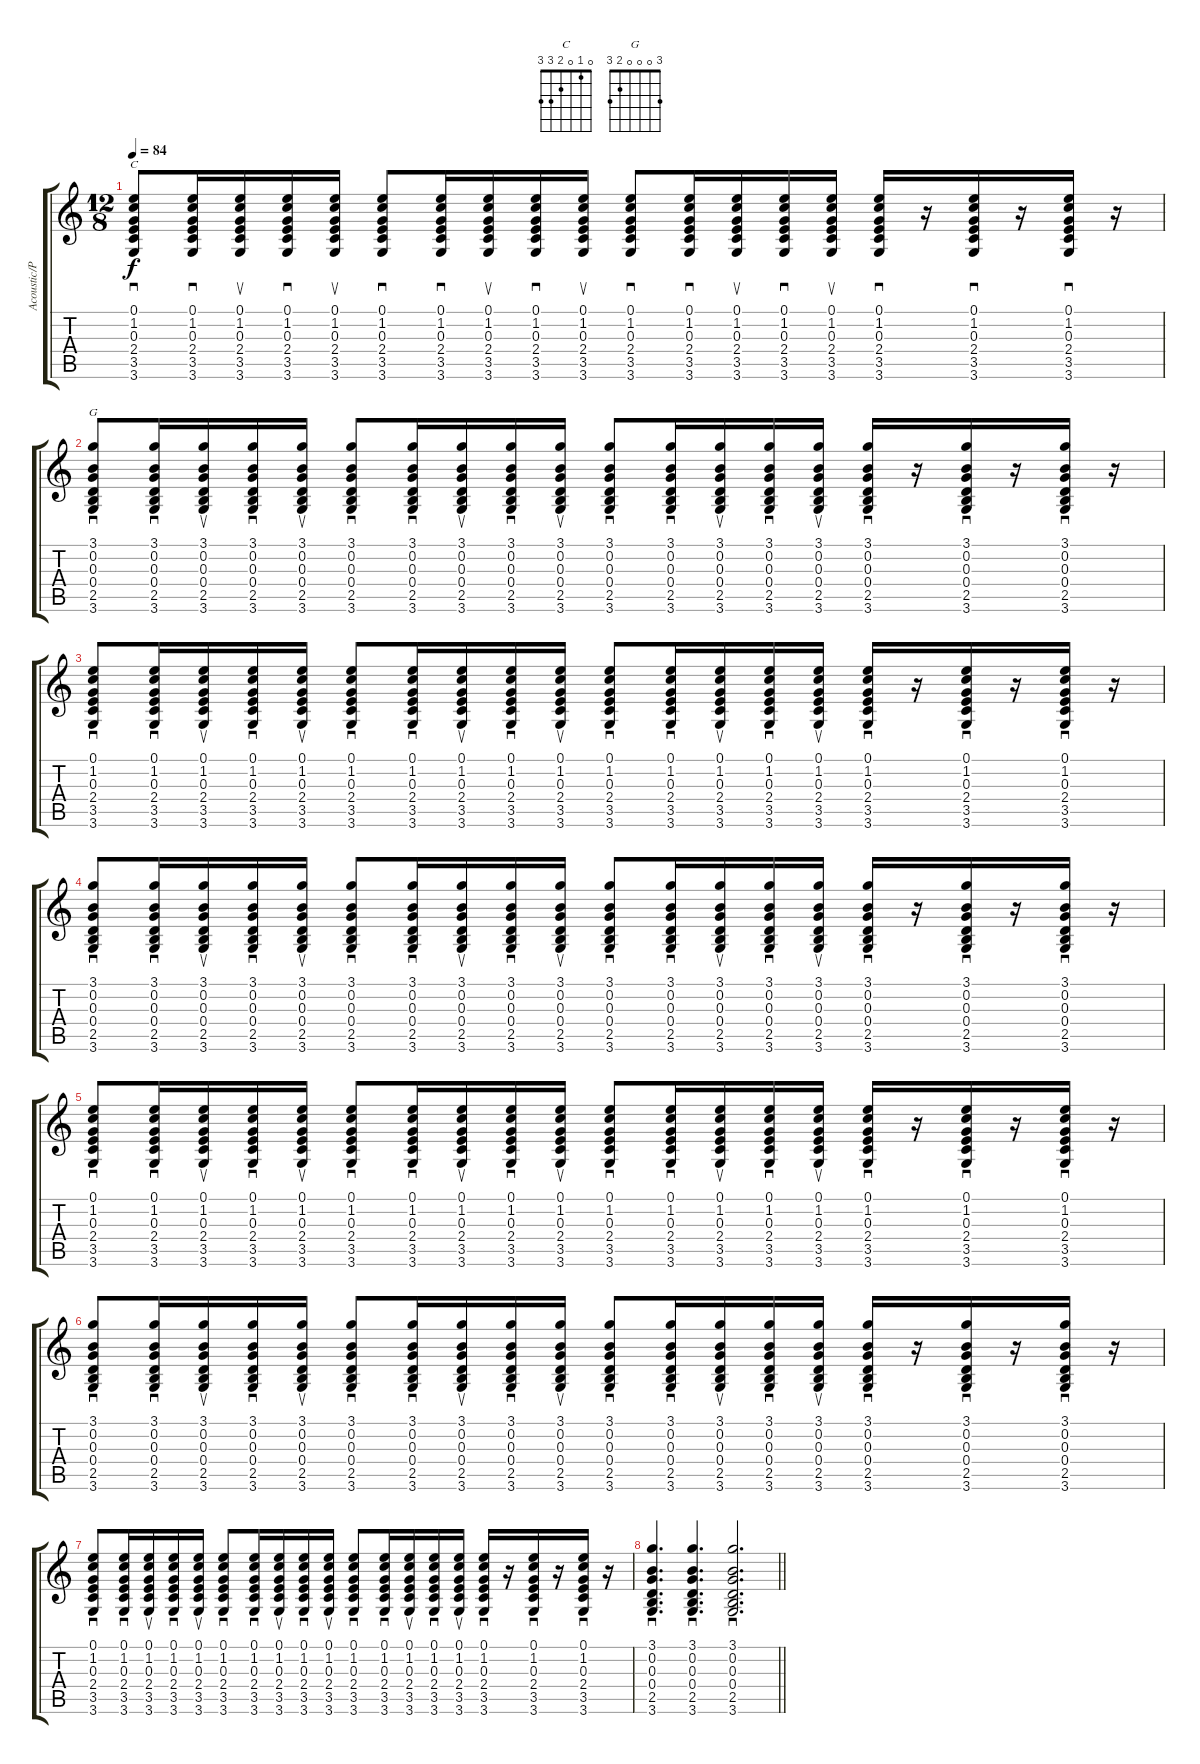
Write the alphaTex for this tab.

\track ("Acoustic/Pick and Strum" "Acoustic/P") {instrument acousticguitarsteel}
\staff {score tabs}
\tuning (E4 B3 G3 D3 A2 E2) {hide}
\chord ("C" 0 1 0 2 3 3)
\chord ("G" 3 0 0 0 2 3)
\ts (12 8)
\tempo 84
\clef g2
\ks c
(0.1 1.2 0.3 2.4 3.5 3.6).8{sd ch "C" dy f} (0.1 1.2 0.3 2.4 3.5 3.6).16{sd} (0.1 1.2 0.3 2.4 3.5 3.6).16{su} (0.1 1.2 0.3 2.4 3.5 3.6).16{sd} (0.1 1.2 0.3 2.4 3.5 3.6).16{su} (0.1 1.2 0.3 2.4 3.5 3.6).8{sd} (0.1 1.2 0.3 2.4 3.5 3.6).16{sd} (0.1 1.2 0.3 2.4 3.5 3.6).16{su} (0.1 1.2 0.3 2.4 3.5 3.6).16{sd} (0.1 1.2 0.3 2.4 3.5 3.6).16{su} (0.1 1.2 0.3 2.4 3.5 3.6).8{sd} (0.1 1.2 0.3 2.4 3.5 3.6).16{sd} (0.1 1.2 0.3 2.4 3.5 3.6).16{su} (0.1 1.2 0.3 2.4 3.5 3.6).16{sd} (0.1 1.2 0.3 2.4 3.5 3.6).16{su} (0.1 1.2 0.3 2.4 3.5 3.6).16{sd} r.16 (0.1 1.2 0.3 2.4 3.5 3.6).16{sd} r.16 (0.1 1.2 0.3 2.4 3.5 3.6).16{sd} r.16 |
(3.1 0.2 0.3 0.4 2.5 3.6).8{sd ch "G"} (3.1 0.2 0.3 0.4 2.5 3.6).16{sd} (3.1 0.2 0.3 0.4 2.5 3.6).16{su} (3.1 0.2 0.3 0.4 2.5 3.6).16{sd} (3.1 0.2 0.3 0.4 2.5 3.6).16{su} (3.1 0.2 0.3 0.4 2.5 3.6).8{sd} (3.1 0.2 0.3 0.4 2.5 3.6).16{sd} (3.1 0.2 0.3 0.4 2.5 3.6).16{su} (3.1 0.2 0.3 0.4 2.5 3.6).16{sd} (3.1 0.2 0.3 0.4 2.5 3.6).16{su} (3.1 0.2 0.3 0.4 2.5 3.6).8{sd} (3.1 0.2 0.3 0.4 2.5 3.6).16{sd} (3.1 0.2 0.3 0.4 2.5 3.6).16{su} (3.1 0.2 0.3 0.4 2.5 3.6).16{sd} (3.1 0.2 0.3 0.4 2.5 3.6).16{su} (3.1 0.2 0.3 0.4 2.5 3.6).16{sd} r.16 (3.1 0.2 0.3 0.4 2.5 3.6).16{sd} r.16 (3.1 0.2 0.3 0.4 2.5 3.6).16{sd} r.16 |
(0.1 1.2 0.3 2.4 3.5 3.6).8{sd} (0.1 1.2 0.3 2.4 3.5 3.6).16{sd} (0.1 1.2 0.3 2.4 3.5 3.6).16{su} (0.1 1.2 0.3 2.4 3.5 3.6).16{sd} (0.1 1.2 0.3 2.4 3.5 3.6).16{su} (0.1 1.2 0.3 2.4 3.5 3.6).8{sd} (0.1 1.2 0.3 2.4 3.5 3.6).16{sd} (0.1 1.2 0.3 2.4 3.5 3.6).16{su} (0.1 1.2 0.3 2.4 3.5 3.6).16{sd} (0.1 1.2 0.3 2.4 3.5 3.6).16{su} (0.1 1.2 0.3 2.4 3.5 3.6).8{sd} (0.1 1.2 0.3 2.4 3.5 3.6).16{sd} (0.1 1.2 0.3 2.4 3.5 3.6).16{su} (0.1 1.2 0.3 2.4 3.5 3.6).16{sd} (0.1 1.2 0.3 2.4 3.5 3.6).16{su} (0.1 1.2 0.3 2.4 3.5 3.6).16{sd} r.16 (0.1 1.2 0.3 2.4 3.5 3.6).16{sd} r.16 (0.1 1.2 0.3 2.4 3.5 3.6).16{sd} r.16 |
(3.1 0.2 0.3 0.4 2.5 3.6).8{sd} (3.1 0.2 0.3 0.4 2.5 3.6).16{sd} (3.1 0.2 0.3 0.4 2.5 3.6).16{su} (3.1 0.2 0.3 0.4 2.5 3.6).16{sd} (3.1 0.2 0.3 0.4 2.5 3.6).16{su} (3.1 0.2 0.3 0.4 2.5 3.6).8{sd} (3.1 0.2 0.3 0.4 2.5 3.6).16{sd} (3.1 0.2 0.3 0.4 2.5 3.6).16{su} (3.1 0.2 0.3 0.4 2.5 3.6).16{sd} (3.1 0.2 0.3 0.4 2.5 3.6).16{su} (3.1 0.2 0.3 0.4 2.5 3.6).8{sd} (3.1 0.2 0.3 0.4 2.5 3.6).16{sd} (3.1 0.2 0.3 0.4 2.5 3.6).16{su} (3.1 0.2 0.3 0.4 2.5 3.6).16{sd} (3.1 0.2 0.3 0.4 2.5 3.6).16{su} (3.1 0.2 0.3 0.4 2.5 3.6).16{sd} r.16 (3.1 0.2 0.3 0.4 2.5 3.6).16{sd} r.16 (3.1 0.2 0.3 0.4 2.5 3.6).16{sd} r.16 |
(0.1 1.2 0.3 2.4 3.5 3.6).8{sd} (0.1 1.2 0.3 2.4 3.5 3.6).16{sd} (0.1 1.2 0.3 2.4 3.5 3.6).16{su} (0.1 1.2 0.3 2.4 3.5 3.6).16{sd} (0.1 1.2 0.3 2.4 3.5 3.6).16{su} (0.1 1.2 0.3 2.4 3.5 3.6).8{sd} (0.1 1.2 0.3 2.4 3.5 3.6).16{sd} (0.1 1.2 0.3 2.4 3.5 3.6).16{su} (0.1 1.2 0.3 2.4 3.5 3.6).16{sd} (0.1 1.2 0.3 2.4 3.5 3.6).16{su} (0.1 1.2 0.3 2.4 3.5 3.6).8{sd} (0.1 1.2 0.3 2.4 3.5 3.6).16{sd} (0.1 1.2 0.3 2.4 3.5 3.6).16{su} (0.1 1.2 0.3 2.4 3.5 3.6).16{sd} (0.1 1.2 0.3 2.4 3.5 3.6).16{su} (0.1 1.2 0.3 2.4 3.5 3.6).16{sd} r.16 (0.1 1.2 0.3 2.4 3.5 3.6).16{sd} r.16 (0.1 1.2 0.3 2.4 3.5 3.6).16{sd} r.16 |
(3.1 0.2 0.3 0.4 2.5 3.6).8{sd} (3.1 0.2 0.3 0.4 2.5 3.6).16{sd} (3.1 0.2 0.3 0.4 2.5 3.6).16{su} (3.1 0.2 0.3 0.4 2.5 3.6).16{sd} (3.1 0.2 0.3 0.4 2.5 3.6).16{su} (3.1 0.2 0.3 0.4 2.5 3.6).8{sd} (3.1 0.2 0.3 0.4 2.5 3.6).16{sd} (3.1 0.2 0.3 0.4 2.5 3.6).16{su} (3.1 0.2 0.3 0.4 2.5 3.6).16{sd} (3.1 0.2 0.3 0.4 2.5 3.6).16{su} (3.1 0.2 0.3 0.4 2.5 3.6).8{sd} (3.1 0.2 0.3 0.4 2.5 3.6).16{sd} (3.1 0.2 0.3 0.4 2.5 3.6).16{su} (3.1 0.2 0.3 0.4 2.5 3.6).16{sd} (3.1 0.2 0.3 0.4 2.5 3.6).16{su} (3.1 0.2 0.3 0.4 2.5 3.6).16{sd} r.16 (3.1 0.2 0.3 0.4 2.5 3.6).16{sd} r.16 (3.1 0.2 0.3 0.4 2.5 3.6).16{sd} r.16 |
(0.1 1.2 0.3 2.4 3.5 3.6).8{sd} (0.1 1.2 0.3 2.4 3.5 3.6).16{sd} (0.1 1.2 0.3 2.4 3.5 3.6).16{su} (0.1 1.2 0.3 2.4 3.5 3.6).16{sd} (0.1 1.2 0.3 2.4 3.5 3.6).16{su} (0.1 1.2 0.3 2.4 3.5 3.6).8{sd} (0.1 1.2 0.3 2.4 3.5 3.6).16{sd} (0.1 1.2 0.3 2.4 3.5 3.6).16{su} (0.1 1.2 0.3 2.4 3.5 3.6).16{sd} (0.1 1.2 0.3 2.4 3.5 3.6).16{su} (0.1 1.2 0.3 2.4 3.5 3.6).8{sd} (0.1 1.2 0.3 2.4 3.5 3.6).16{sd} (0.1 1.2 0.3 2.4 3.5 3.6).16{su} (0.1 1.2 0.3 2.4 3.5 3.6).16{sd} (0.1 1.2 0.3 2.4 3.5 3.6).16{su} (0.1 1.2 0.3 2.4 3.5 3.6).16{sd} r.16 (0.1 1.2 0.3 2.4 3.5 3.6).16{sd} r.16 (0.1 1.2 0.3 2.4 3.5 3.6).16{sd} r.16 |
\barLineRight lightlight
(3.1 0.2 0.3 0.4 2.5 3.6).4{d sd} (3.1 0.2 0.3 0.4 2.5 3.6).4{d sd} (3.1 0.2 0.3 0.4 2.5 3.6).2{d sd}
